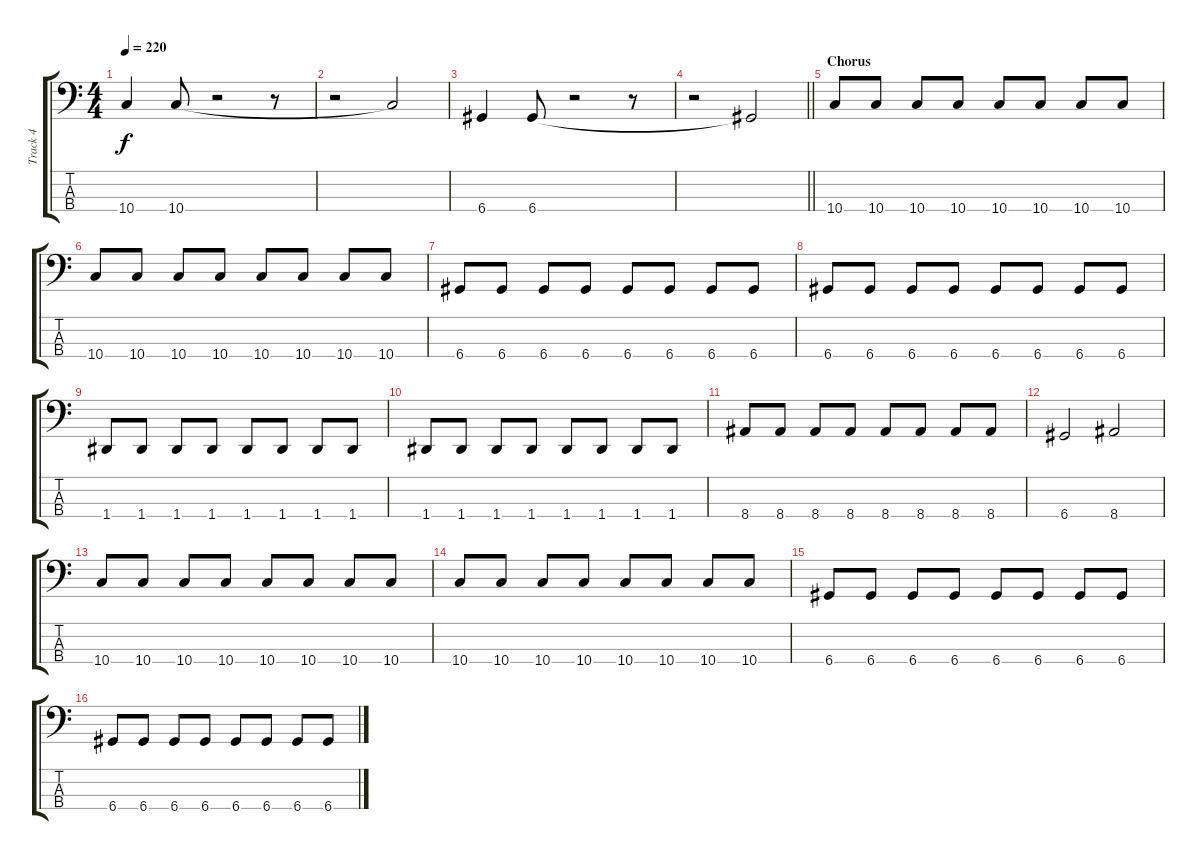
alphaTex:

\track ("Track 4" "Track 4") {instrument electricbassfinger}
\staff {score tabs}
\tuning (G2 D2 A1 D1) {hide}
\ts (4 4)
\tempo 220
\clef f4
\ks c
10.4.4{dy f} 10.4.8 r.2 r.8 |
r.2 10.4{t}.2 |
6.4.4 6.4.8 r.2 r.8 |
\barLineRight lightlight
r.2 6.4{t}.2 |
\section ("" "Chorus")
10.4.8 10.4.8 10.4.8 10.4.8 10.4.8 10.4.8 10.4.8 10.4.8 |
10.4.8 10.4.8 10.4.8 10.4.8 10.4.8 10.4.8 10.4.8 10.4.8 |
6.4.8 6.4.8 6.4.8 6.4.8 6.4.8 6.4.8 6.4.8 6.4.8 |
6.4.8 6.4.8 6.4.8 6.4.8 6.4.8 6.4.8 6.4.8 6.4.8 |
1.4.8 1.4.8 1.4.8 1.4.8 1.4.8 1.4.8 1.4.8 1.4.8 |
1.4.8 1.4.8 1.4.8 1.4.8 1.4.8 1.4.8 1.4.8 1.4.8 |
8.4.8 8.4.8 8.4.8 8.4.8 8.4.8 8.4.8 8.4.8 8.4.8 |
6.4.2 8.4.2 |
10.4.8 10.4.8 10.4.8 10.4.8 10.4.8 10.4.8 10.4.8 10.4.8 |
10.4.8 10.4.8 10.4.8 10.4.8 10.4.8 10.4.8 10.4.8 10.4.8 |
6.4.8 6.4.8 6.4.8 6.4.8 6.4.8 6.4.8 6.4.8 6.4.8 |
6.4.8 6.4.8 6.4.8 6.4.8 6.4.8 6.4.8 6.4.8 6.4.8
